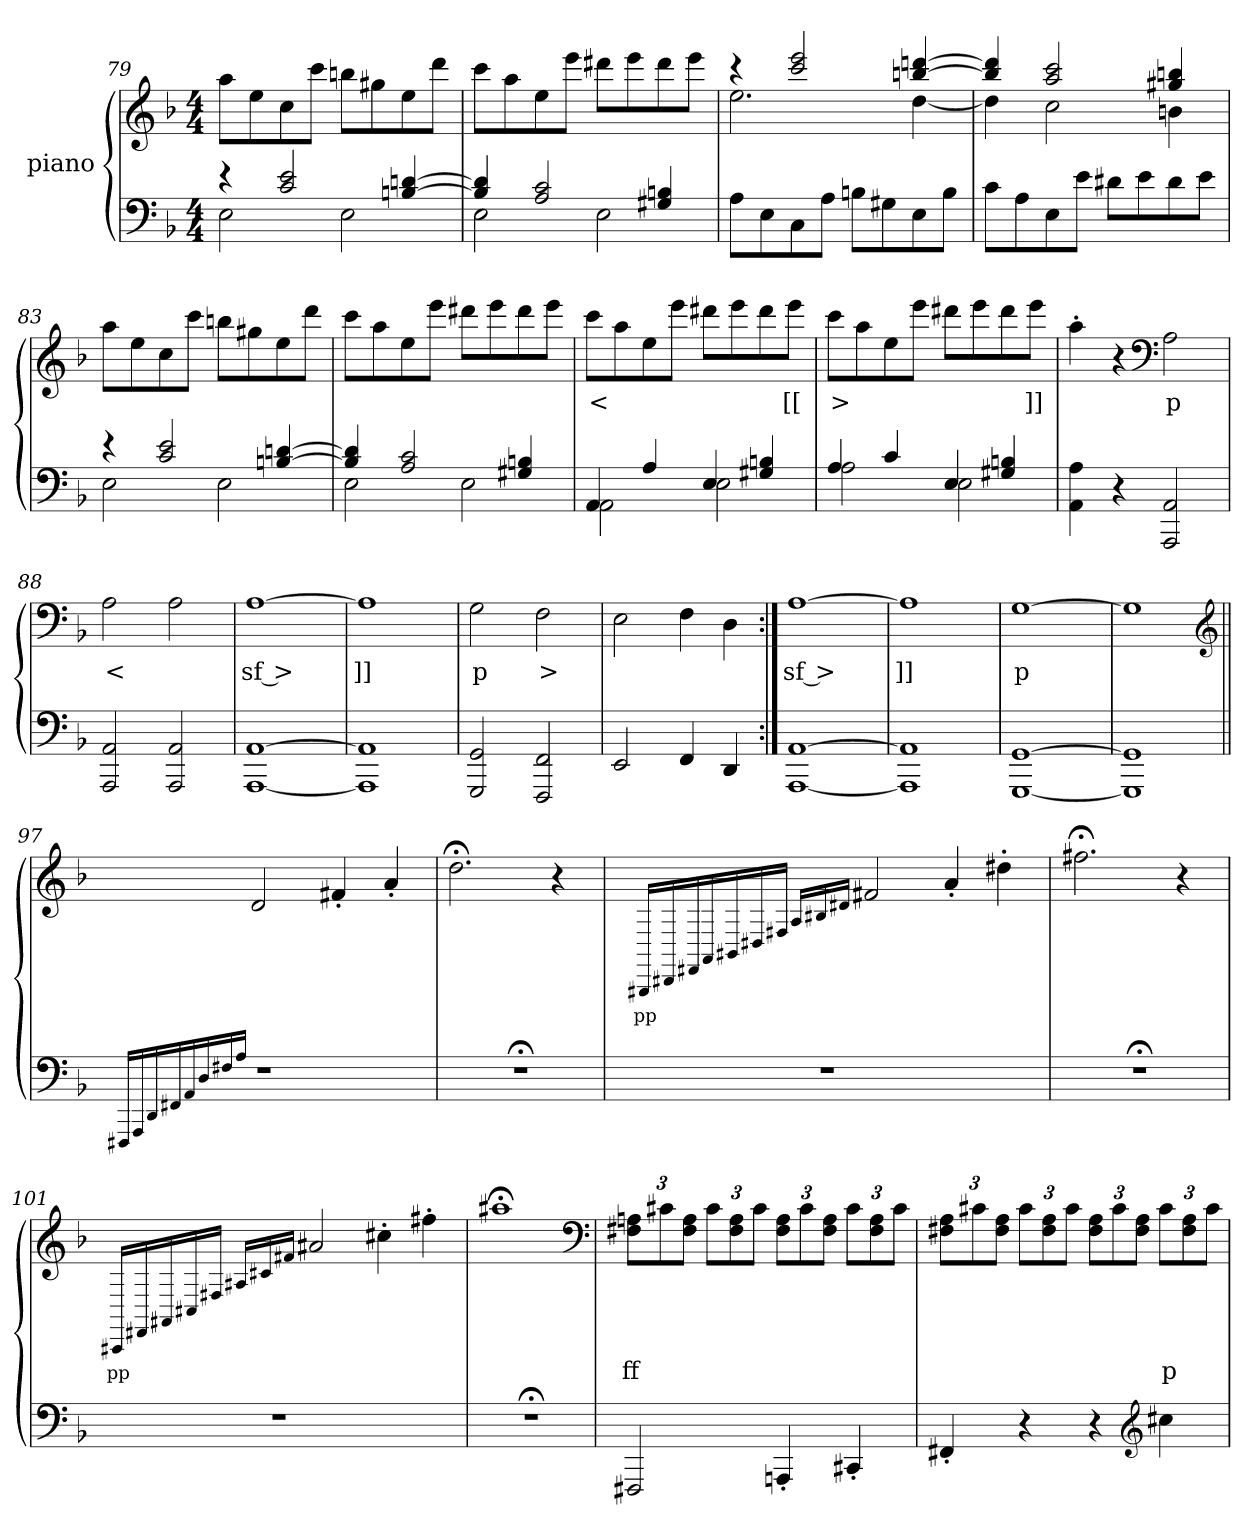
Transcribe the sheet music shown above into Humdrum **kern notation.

**kern	**kern	**text
*part2	*part1	*part1
*staff2	*staff1	*staff1
*	*I"piano	*
*clefF4	*clefG2	*
*k[b-]	*k[b-]	*
*d:	*d:	*
*M4/4	*M4/4	*
=79	=79	=79
*^	*	*
4r	2E	8aaL	.
.	.	8ee	.
2c 2e	.	8cc	.
.	.	8cccJ	.
.	2E	8bbnL	.
.	.	8gg#X	.
[4Bn [4dn	.	8ee	.
.	.	8dddJ	.
=80	=80	=80	=80
4Bn] 4d]	2E	8cccL	.
.	.	8aa	.
2A 2c	.	8ee	.
.	.	8eeeJ	.
.	2E	8ddd#XL	.
.	.	8eee	.
4G#X 4Bn	.	8ddd#	.
.	.	8eeeJ	.
*v	*v	*	*
=81	=81	=81
*	*^	*
8AL	4r	2.ee	.
8E	.	.	.
8C	2ccc 2eee	.	.
8AJ	.	.	.
8BnL	.	.	.
8G#X	.	.	.
8E	[4bbn [4dddn	[4dd	.
8BJ	.	.	.
=82	=82	=82	=82
8cL	4bbn] 4ddd]	4dd]	.
8A	.	.	.
8E	2aa 2ccc	2cc	.
8eJ	.	.	.
8d#XL	.	.	.
8e	.	.	.
8d#	4gg#X 4bbn	4bn	.
8eJ	.	.	.
*	*v	*v	*
=83	=83	=83
*^	*	*
4r	2E	8aaL	.
.	.	8ee	.
2c 2e	.	8cc	.
.	.	8cccJ	.
.	2E	8bbnL	.
.	.	8gg#X	.
[4Bn [4dn	.	8ee	.
.	.	8dddJ	.
=84	=84	=84	=84
4Bn] 4d]	2E	8cccL	.
.	.	8aa	.
2A 2c	.	8ee	.
.	.	8eeeJ	.
.	2E	8ddd#XL	.
.	.	8eee	.
4G#X 4Bn	.	8ddd#	.
.	.	8eeeJ	.
=85	=85	=85	=85
4AA	2AA	8cccL	<
.	.	8aa	.
4A	.	8ee	.
.	.	8eeeJ	.
4E	2E	8ddd#XL	.
.	.	8eee	.
4G#X 4Bn	.	8ddd#	.
.	.	8eeeJ	[[
=86	=86	=86	=86
4A	2A	8cccL	>
.	.	8aa	.
4c	.	8ee	.
.	.	8eeeJ	.
4E	2E	8ddd#XL	.
.	.	8eee	.
4G#X 4Bn	.	8ddd#	.
.	.	8eeeJ	]]
*v	*v	*	*
=87	=87	=87
4AA 4A	4aa'>	.
4r	4r	.
*	*clefF4	*
2AAA 2AA	2A	p
=88	=88	=88
2AAA 2AA	2A	<
2AAA 2AA	2A	.
=89	=89	=89
[1AAA [1AA	[1A	sf >
=90	=90	=90
1AAA] 1AA]	1A]	]]
=91	=91	=91
2GGG 2GG	2G	p
2FFF 2FF	2F	>
=92	=92	=92
2EE	2E	.
4FF	4F	.
4DD	4D	.
=93:|!	=93:|!	=93:|!
[1AAA [1AA	[1A	sf >
=94	=94	=94
1AAA] 1AA]	1A]	]]
=95	=95	=95
[1GGG [1GG	[1G	p
=96	=96	=96
1GGG] 1GG]	1G]	.
*	*clefG2	*
=97||	=97||	=97||
16qFFF#XLL	.	.
16qAAA	.	.
16qDD	.	.
16qFF#	.	.
16qAA	.	.
16qD	.	.
16qF#	.	.
16qAJJ	.	.
1r	2d	.
.	4f#X'>	.
.	4a'>	.
=98	=98	=98
1r;<	2.dd;<	.
.	4r	.
=99	=99	=99
.	16qBBB#XLL	pp
.	16qDD#X	.
.	16qFF#X	.
.	16qAA	.
.	16qBB#	.
.	16qD#	.
.	16qF#JJ	.
.	16qALL	.
.	16qB#	.
.	16qd#JJ	.
1r	2f#	.
.	4a'>	.
.	4dd#'>	.
=100	=100	=100
1r;<	2.ff#X;<	.
.	4r	.
=101	=101	=101
.	16qCC#XLL	pp
.	16qFF#X	.
.	16qAA#X	.
.	16qC#	.
.	16qF#JJ	.
.	16qA#LL	.
.	16qc#	.
.	16qf#JJ	.
1r	2a#	.
.	4cc#'>	.
.	4ff#'>	.
=102	=102	=102
1r;<	1aa#X;<	.
*	*clefF4	*
=103	=103	=103
2FFF#X	12F#X 12AnL	ff
.	12c#X	.
.	12F# 12AJ	.
.	12c#L	.
.	12F# 12A	.
.	12c#J	.
4AAAn'>	12F# 12AL	.
.	12c#	.
.	12F# 12AJ	.
4CC#X'>	12c#L	.
.	12F# 12A	.
.	12c#J	.
=104	=104	=104
4FF#X'>	12F#X 12AL	.
.	12c#X	.
.	12F# 12AJ	.
4r	12c#L	.
.	12F# 12A	.
.	12c#J	.
4r	12F# 12AL	.
.	12c#	.
.	12F# 12AJ	.
*clefG2	*	*
4cc#X	12c#L	p
.	12F# 12A	.
.	12c#J	.
=	=	=
*-	*-	*-
